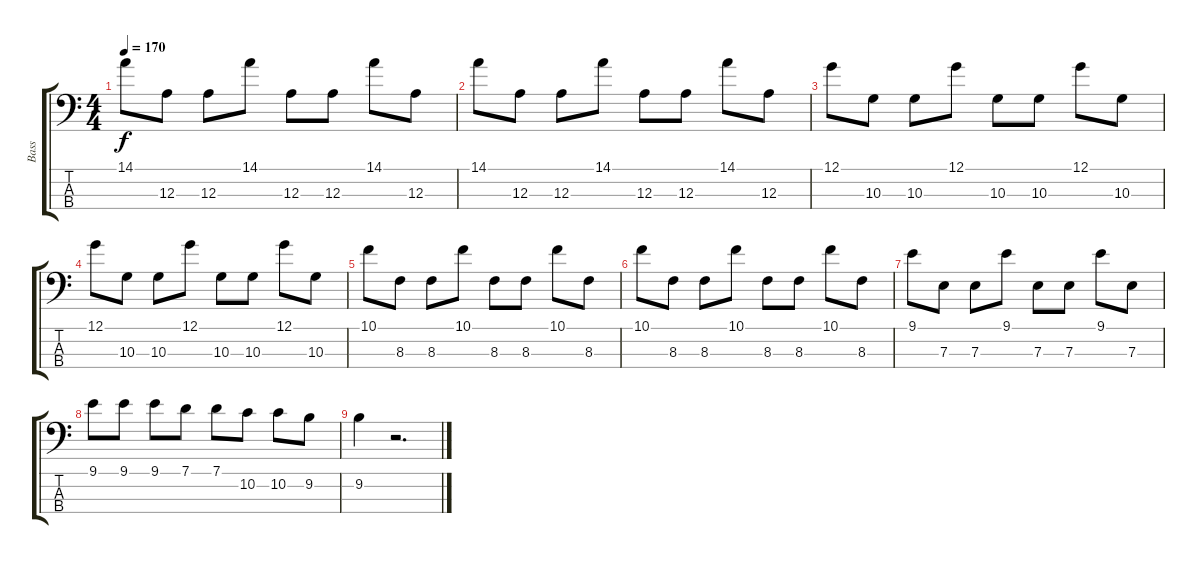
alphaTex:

\track ("Bass" "Bass") {instrument electricbassfinger}
\staff {score tabs}
\tuning (G2 D2 A1 E1) {hide}
\ts (4 4)
\tempo 170
\clef f4
\ks c
14.1.8{dy f} 12.3.8 12.3.8 14.1.8 12.3.8 12.3.8 14.1.8 12.3.8 |
14.1.8 12.3.8 12.3.8 14.1.8 12.3.8 12.3.8 14.1.8 12.3.8 |
12.1.8 10.3.8 10.3.8 12.1.8 10.3.8 10.3.8 12.1.8 10.3.8 |
12.1.8 10.3.8 10.3.8 12.1.8 10.3.8 10.3.8 12.1.8 10.3.8 |
10.1.8 8.3.8 8.3.8 10.1.8 8.3.8 8.3.8 10.1.8 8.3.8 |
10.1.8 8.3.8 8.3.8 10.1.8 8.3.8 8.3.8 10.1.8 8.3.8 |
9.1.8 7.3.8 7.3.8 9.1.8 7.3.8 7.3.8 9.1.8 7.3.8 |
9.1.8 9.1.8 9.1.8 7.1.8 7.1.8 10.2.8 10.2.8 9.2.8 |
9.2.4 r.2{d}
